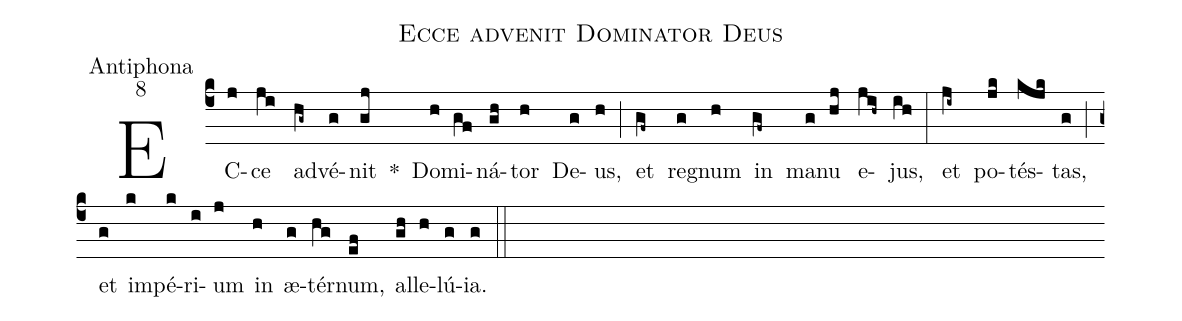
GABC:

name:Ecce advenit Dominator Deus;
office-part:Antiphona;
mode:8;
%%
(c4)EC(j)ce(ji) ad(hg~)vé(g)nit(gj) *() Do(h)mi(gf)ná(gh)tor(h) De(g)us,(h) (;) et(gf~) re(g)gnum(h) in(gf~) ma(g)nu(hj) e(jih~)jus,(ih) (:) et(ji~) po(jk)tés(kjk)tas,(g) (;) et(g) im(k)pé(k)ri(i)um(j) in(h) æ(g)tér(hg)num,(ef) al(gh)le(h)lú(g)ia.(g) (::)
